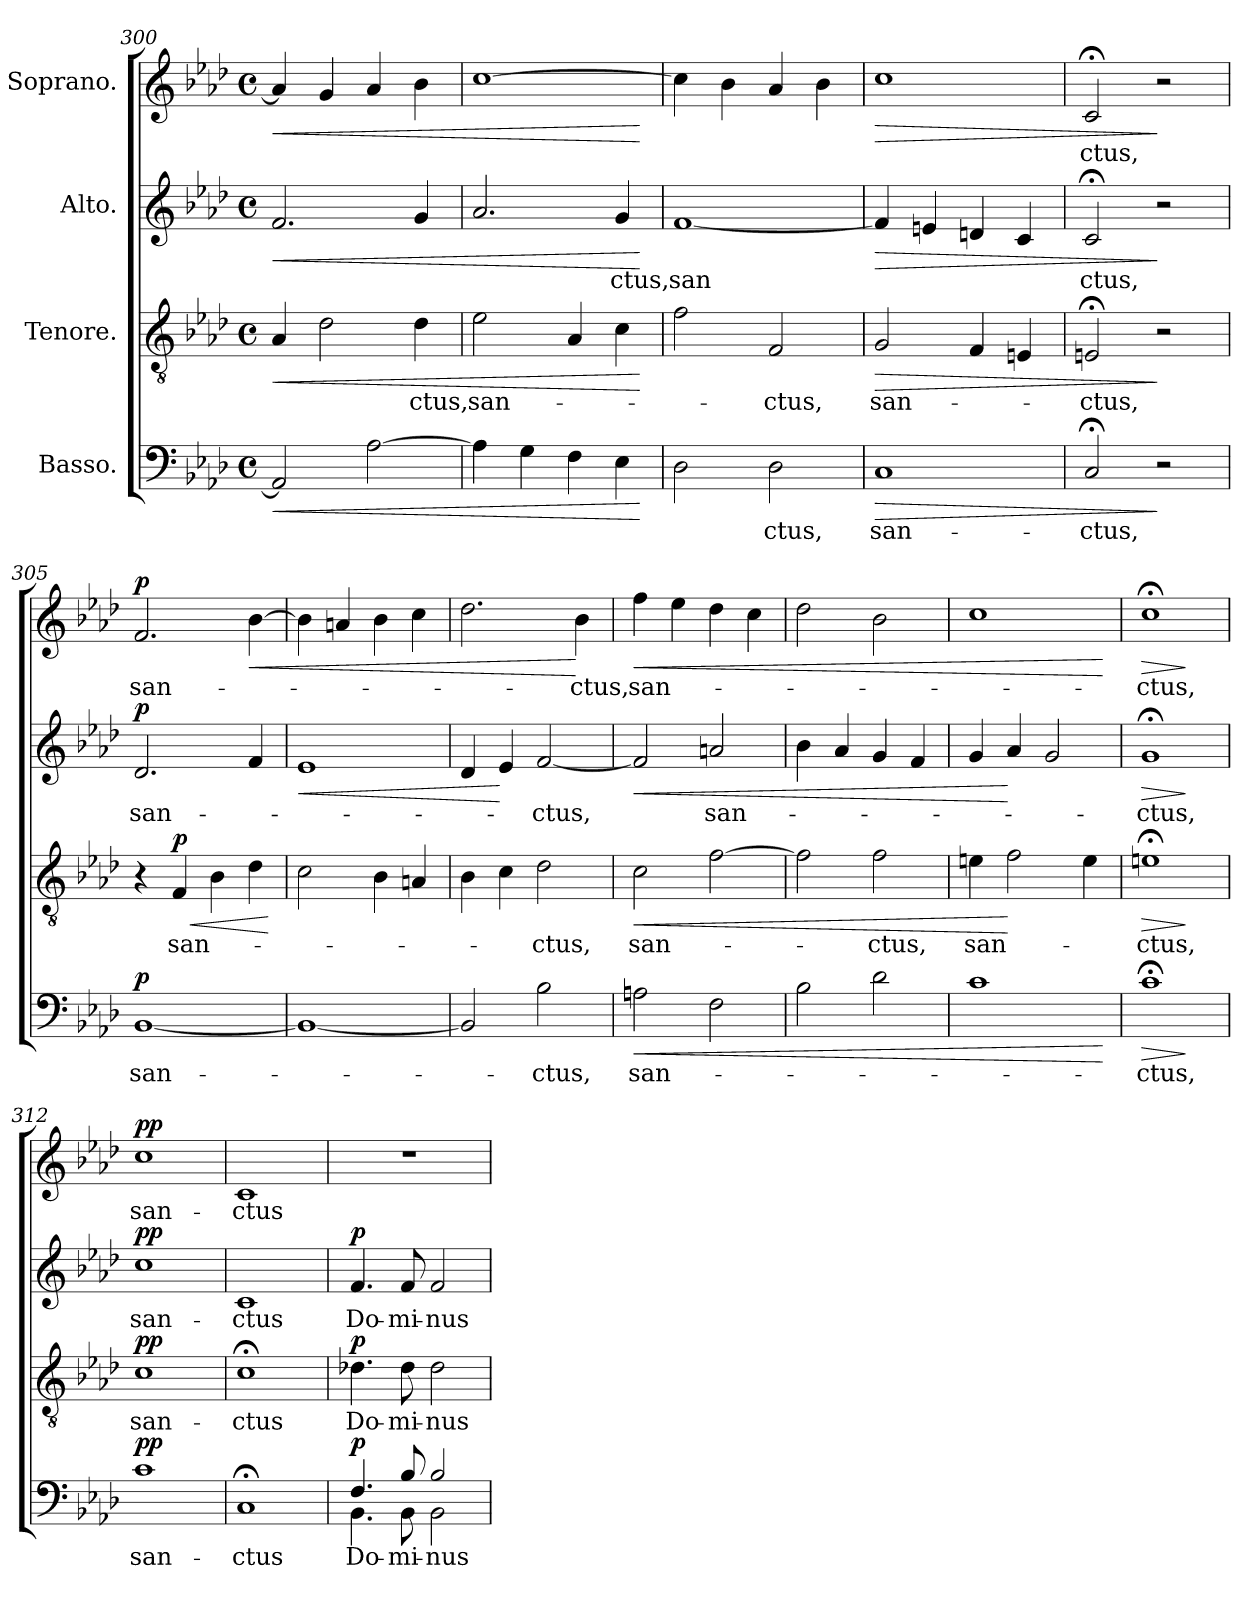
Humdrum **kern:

**kern	**text	**dynam	**kern	**text	**dynam	**kern	**text	**dynam	**kern	**text	**dynam
*part4	*part4	*part4	*part3	*part3	*part3	*part2	*part2	*part2	*part1	*part1	*part1
*staff4	*staff4	*staff4	*staff3	*staff3	*staff3	*staff2	*staff2	*staff2	*staff1	*staff1	*staff1
*I"Basso.	*	*	*I"Tenore.	*	*	*I"Alto.	*	*	*I"Soprano.	*	*
*clefF4	*	*	*clefGv2	*	*	*clefG2	*	*	*clefG2	*	*
*k[b-e-a-d-]	*	*	*k[b-e-a-d-]	*	*	*k[b-e-a-d-]	*	*	*k[b-e-a-d-]	*	*
*M4/4	*	*	*M4/4	*	*	*M4/4	*	*	*M4/4	*	*
*met(c)	*	*	*met(c)	*	*	*met(c)	*	*	*met(c)	*	*
=300	=300	=300	=300	=300	=300	=300	=300	=300	=300	=300	=300
!	!	!LO:HP:b	!	!	!LO:HP:b	!	!	!LO:HP:b	!	!	!LO:HP:b
2AA-/]	.	<	4A-/	.	<	2.f/	.	<	4a-/]	.	<
.	.	.	2d-\	.	.	.	.	.	4g/	.	.
[2A-\	.	.	.	.	.	.	.	.	4a-/	.	.
!	!	!	!	!LO:LY:b	!	!	!	!	!	!	!
.	.	.	4d-\	-ctus,	.	4g/	.	.	4b-\	.	.
=301	=301	=301	=301	=301	=301	=301	=301	=301	=301	=301	=301
!	!	!	!	!LO:LY:b	!	!	!	!	!	!	!
4A-\]	.	.	2e-\	san-	.	2.a-/	.	.	[1cc	.	.
4G\	.	.	.	.	.	.	.	.	.	.	.
4F\	.	.	4A-/	.	.	.	.	.	.	.	.
!	!	!	!	!	!	!	!LO:LY:b	!	!	!	!
4E-\	.	.	4c\	.	.	4g/	ctus,	.	.	.	.
.	.	[	.	.	[	.	.	[	.	.	[
=302	=302	=302	=302	=302	=302	=302	=302	=302	=302	=302	=302
!	!	!	!	!	!	!	!LO:LY:b	!	!	!	!
2D-\	.	.	2f\	.	.	[1f	san	.	4cc\]	.	.
.	.	.	.	.	.	.	.	.	4b-\	.	.
!	!LO:LY:b	!	!	!LO:LY:b	!	!	!	!	!	!	!
2D-\	-ctus,	.	2F/	-ctus,	.	.	.	.	4a-/	.	.
.	.	.	.	.	.	.	.	.	4b-\	.	.
=303	=303	=303	=303	=303	=303	=303	=303	=303	=303	=303	=303
!	!LO:LY:b	!LO:HP:b	!	!LO:LY:b	!LO:HP:b	!	!	!LO:HP:b	!	!	!LO:HP:b
1C	san-	>	2G/	san-	>	4f/]	.	>	1cc	.	>
.	.	.	.	.	.	4en/	.	.	.	.	.
.	.	.	4F/	.	.	4dn/	.	.	.	.	.
.	.	.	4En/	.	.	4c/	.	.	.	.	.
=304	=304	=304	=304	=304	=304	=304	=304	=304	=304	=304	=304
!	!LO:LY:b	!	!	!LO:LY:b	!	!	!LO:LY:b	!	!	!LO:LY:b	!
2C;</	-ctus,	.	2En;</	-ctus,	.	2c;</	ctus,	.	2c;</	ctus,	.
2r	.	]	2r	.	]	2r	.	]	2r	.	]
=305	=305	=305	=305	=305	=305	=305	=305	=305	=305	=305	=305
!	!LO:LY:b	!LO:DY:a	!	!	!	!	!LO:LY:b	!LO:DY:a	!	!LO:LY:b	!LO:DY:a
[1BB-	san-	p	4r	.	.	2.d-/	san-	p	2.f/	san-	p
!	!	!	!	!LO:LY:b	!LO:HP:b	!	!	!	!	!	!
!	!	!	!	!	!LO:DY:n=1:a	!	!	!	!	!	!
.	.	.	4F/	san-	< p	.	.	.	.	.	.
.	.	.	4B-\	.	.	.	.	.	.	.	.
!	!	!	!	!	!	!	!	!	!	!	!LO:HP:b
.	.	.	4d-\	.	.	4f/	.	.	[4b-\	.	<
.	.	.	.	.	[	.	.	.	.	.	.
=306	=306	=306	=306	=306	=306	=306	=306	=306	=306	=306	=306
!	!	!	!	!	!	!	!	!LO:HP:b	!	!	!
1BB-_	.	.	2c\	.	.	1e-	.	<	4b-\]	.	.
.	.	.	.	.	.	.	.	.	4an/	.	.
.	.	.	4B-\	.	.	.	.	.	4b-\	.	.
.	.	.	4An/	.	.	.	.	.	4cc\	.	.
!!LO:LB:g=z
=307	=307	=307	=307	=307	=307	=307	=307	=307	=307	=307	=307
2BB-/]	.	.	4B-\	.	.	4d-/	.	.	2.dd-\	.	.
.	.	.	4c\	.	.	4e-/	.	[	.	.	.
!	!LO:LY:b	!	!	!LO:LY:b	!	!	!LO:LY:b	!	!	!	!
2B-\	-ctus,	.	2d-\	-ctus,	.	[2f/	-ctus,	.	.	.	.
!	!	!	!	!	!	!	!	!	!	!LO:LY:b	!
.	.	.	.	.	.	.	.	.	4b-\	-ctus,	[
=308	=308	=308	=308	=308	=308	=308	=308	=308	=308	=308	=308
!	!LO:LY:b	!LO:HP:b	!	!LO:LY:b	!LO:HP:b	!	!	!LO:HP:b	!	!LO:LY:b	!LO:HP:b
2An\	san-	<	2c\	san-	<	2f/]	.	<	4ff\	san-	<
.	.	.	.	.	.	.	.	.	4ee-\	.	.
!	!	!	!	!	!	!	!LO:LY:b	!	!	!	!
2F\	.	.	[2f\	.	.	2an/	san-	.	4dd-\	.	.
.	.	.	.	.	.	.	.	.	4cc\	.	.
=309	=309	=309	=309	=309	=309	=309	=309	=309	=309	=309	=309
2B-\	.	.	2f\]	.	.	4b-\	.	.	2dd-\	.	.
.	.	.	.	.	.	4a-/	.	.	.	.	.
!	!	!	!	!LO:LY:b	!	!	!	!	!	!	!
2d-\	.	.	2f\	-ctus,	.	4g/	.	.	2b-\	.	.
.	.	.	.	.	.	4f/	.	.	.	.	.
=310	=310	=310	=310	=310	=310	=310	=310	=310	=310	=310	=310
!	!	!	!	!LO:LY:b	!	!	!	!	!	!	!
1c	.	.	4en\	san-	.	4g/	.	.	1cc	.	.
.	.	.	2f\	.	[	4a-/	.	[	.	.	.
.	.	.	.	.	.	2g/	.	.	.	.	.
.	.	.	4e\	.	.	.	.	.	.	.	.
.	.	[	.	.	.	.	.	.	.	.	[
=311	=311	=311	=311	=311	=311	=311	=311	=311	=311	=311	=311
!	!LO:LY:b	!LO:HP:b	!	!LO:LY:b	!LO:HP:b	!	!LO:LY:b	!LO:HP:b	!	!LO:LY:b	!LO:HP:b
1c;<	-ctus,	>	1en;<	-ctus,	>	1g;<	-ctus,	>	1cc;<	-ctus,	>
.	.	]	.	.	]	.	.	]	.	.	]
=312	=312	=312	=312	=312	=312	=312	=312	=312	=312	=312	=312
!	!LO:LY:b	!LO:DY:a	!	!LO:LY:b	!LO:DY:a	!	!LO:LY:b	!LO:DY:a	!	!LO:LY:b	!LO:DY:a
1c	san-	pp	1c	san-	pp	1cc	san-	pp	1cc	san-	pp
=313	=313	=313	=313	=313	=313	=313	=313	=313	=313	=313	=313
!	!LO:LY:b	!	!	!LO:LY:b	!	!	!LO:LY:b	!	!	!LO:LY:b	!
1C;<	-ctus	.	1c;<	-ctus	.	1c	-ctus	.	1c	-ctus	.
=314	=314	=314	=314	=314	=314	=314	=314	=314	=314	=314	=314
!	!LO:LY:b	!LO:DY:a	!	!LO:LY:b	!LO:DY:a	!	!LO:LY:b	!LO:DY:a	!	!	!
*^	*	*	*	*	*	*	*	*	*	*	*
4.F/	4.BB-\	Do-	p	4.d-X\	Do-	p	4.f/	Do-	p	1r	.	.
!	!	!LO:LY:b	!	!	!LO:LY:b	!	!	!LO:LY:b	!	!	!	!
8B-/	8BB-\	-mi-	.	8d-\	-mi-	.	8f/	-mi-	.	.	.	.
!	!	!LO:LY:b	!	!	!LO:LY:b	!	!	!LO:LY:b	!	!	!	!
2B-/	2BB-\	-nus	.	2d-\	-nus	.	2f/	-nus	.	.	.	.
*v	*v	*	*	*	*	*	*	*	*	*	*	*
=	=	=	=	=	=	=	=	=	=	=	=
*-	*-	*-	*-	*-	*-	*-	*-	*-	*-	*-	*-
